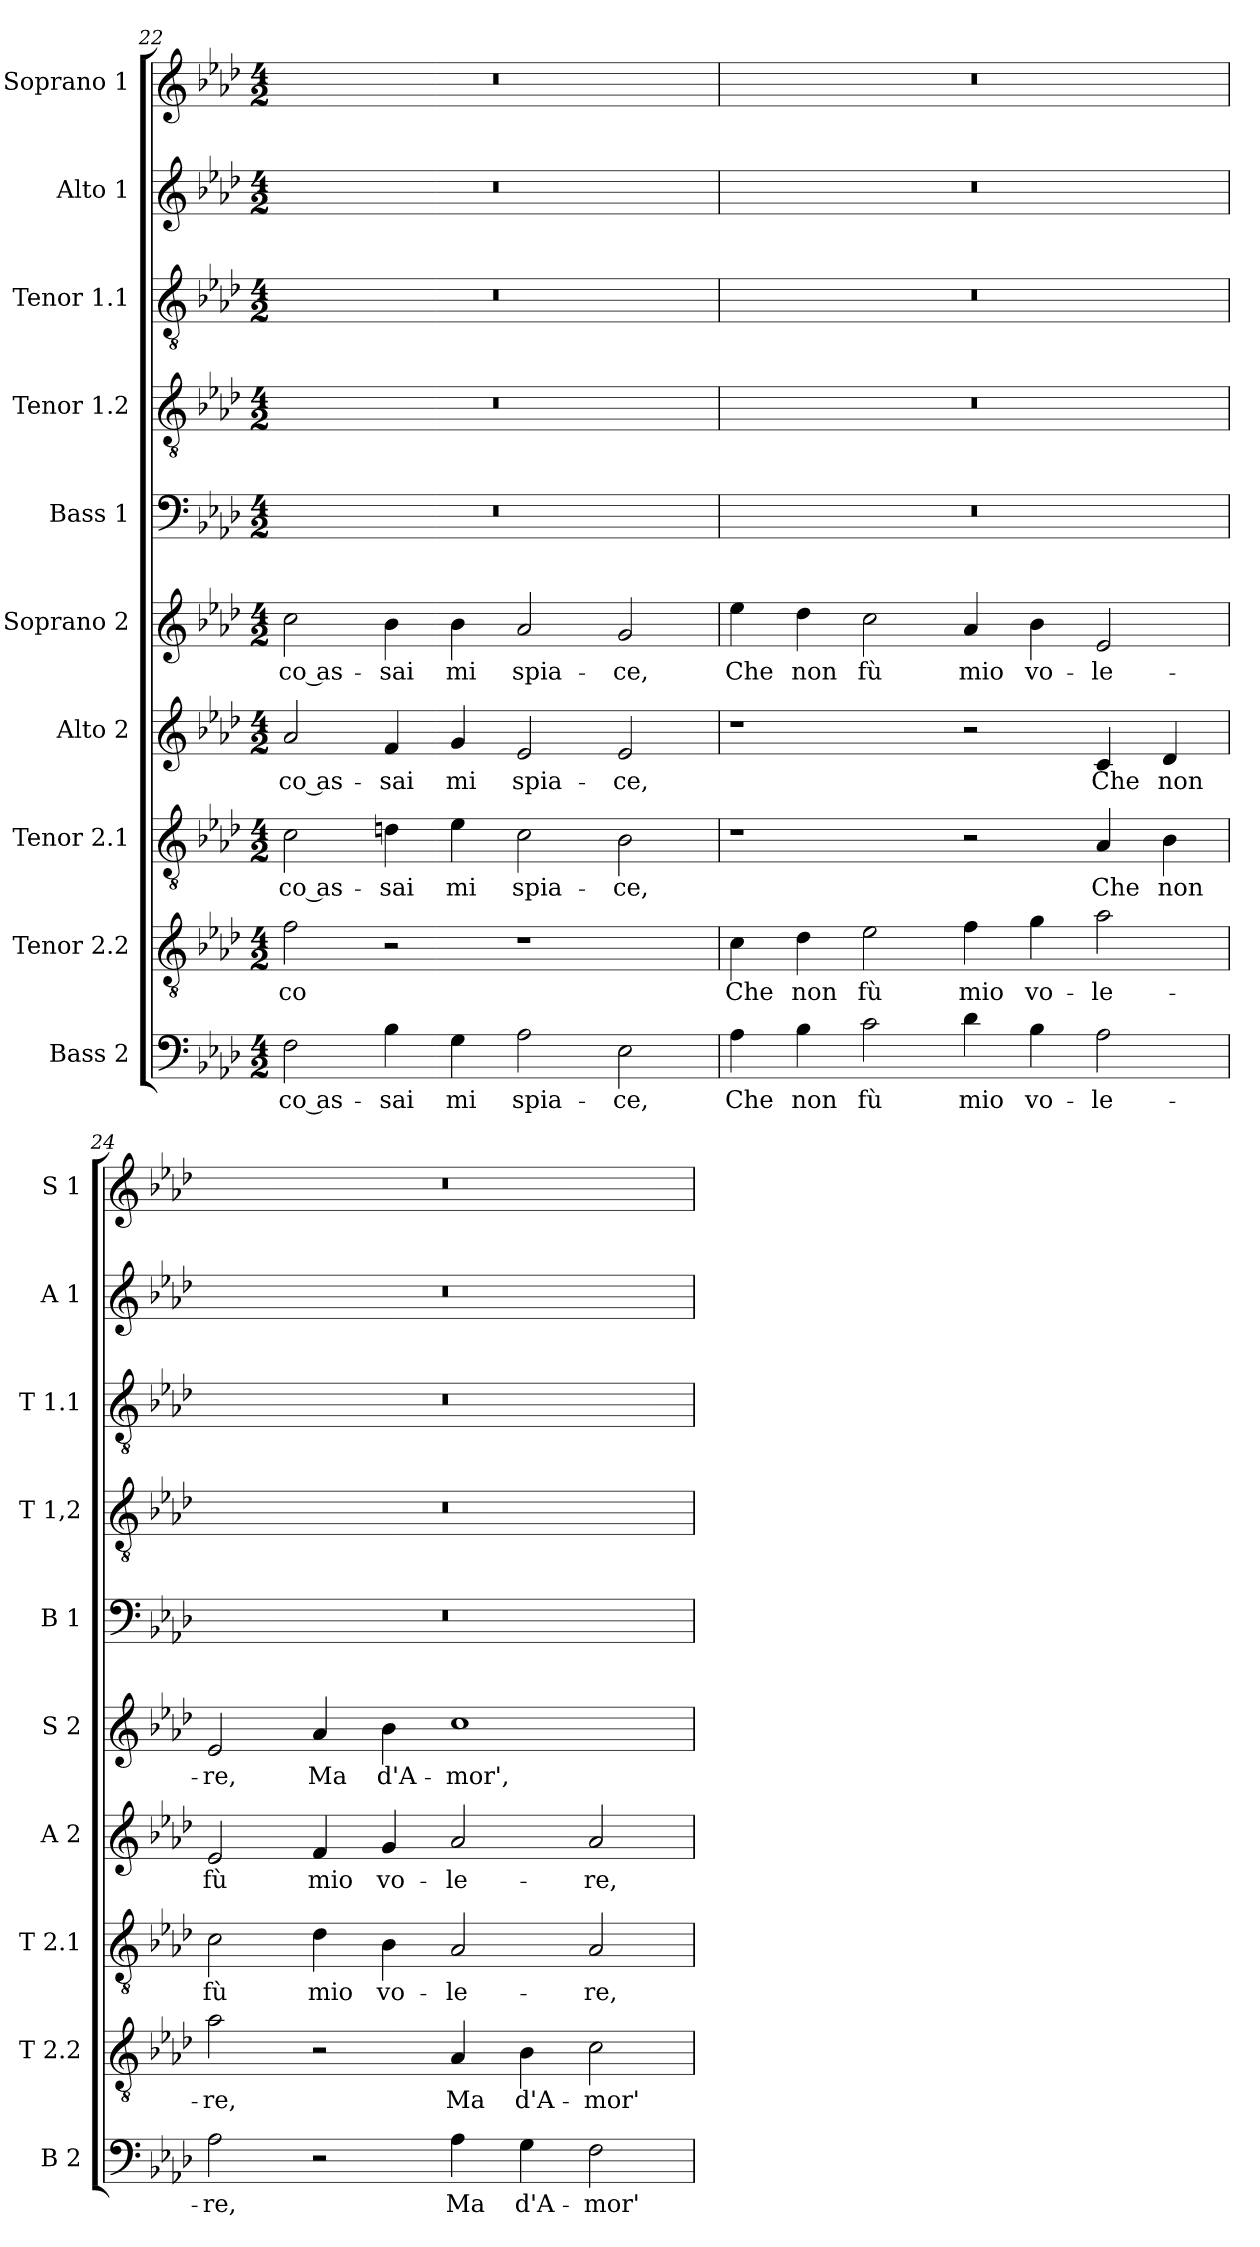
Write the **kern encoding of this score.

**kern	**text	**kern	**text	**kern	**text	**kern	**text	**kern	**text	**kern	**kern	**kern	**kern	**kern
*part10	*part10	*part9	*part9	*part8	*part8	*part7	*part7	*part6	*part6	*part5	*part4	*part3	*part2	*part1
*staff10	*staff10	*staff9	*staff9	*staff8	*staff8	*staff7	*staff7	*staff6	*staff6	*staff5	*staff4	*staff3	*staff2	*staff1
*I"Bass 2	*	*I"Tenor 2.2	*	*I"Tenor 2.1	*	*I"Alto 2	*	*I"Soprano 2	*	*I"Bass 1	*I"Tenor 1.2	*I"Tenor 1.1	*I"Alto 1	*I"Soprano 1
*I'B 2	*	*I'T 2.2	*	*I'T 2.1	*	*I'A 2	*	*I'S 2	*	*I'B 1	*I'T 1,2	*I'T 1.1	*I'A 1	*I'S 1
*clefF4	*	*clefGv2	*	*clefGv2	*	*clefG2	*	*clefG2	*	*clefF4	*clefGv2	*clefGv2	*clefG2	*clefG2
*k[b-e-a-d-]	*	*k[b-e-a-d-]	*	*k[b-e-a-d-]	*	*k[b-e-a-d-]	*	*k[b-e-a-d-]	*	*k[b-e-a-d-]	*k[b-e-a-d-]	*k[b-e-a-d-]	*k[b-e-a-d-]	*k[b-e-a-d-]
*A-:	*	*A-:	*	*A-:	*	*A-:	*	*A-:	*	*A-:	*A-:	*A-:	*A-:	*A-:
*M4/2	*	*M4/2	*	*M4/2	*	*M4/2	*	*M4/2	*	*M4/2	*M4/2	*M4/2	*M4/2	*M4/2
=22	=22	=22	=22	=22	=22	=22	=22	=22	=22	=22	=22	=22	=22	=22
!	!LO:LY:b	!	!LO:LY:b	!	!LO:LY:b	!	!LO:LY:b	!	!LO:LY:b	!	!	!	!	!
2F\	-co as-	2f\	-co	2c\	-co as-	2a-/	-co as-	2cc\	-co as-	0r	0r	0r	0r	0r
!	!LO:LY:b	!	!	!	!LO:LY:b	!	!LO:LY:b	!	!LO:LY:b	!	!	!	!	!
4B-\	-sai	2r	.	4dn\	-sai	4f/	-sai	4b-\	-sai	.	.	.	.	.
!	!LO:LY:b	!	!	!	!LO:LY:b	!	!LO:LY:b	!	!LO:LY:b	!	!	!	!	!
4G\	mi	.	.	4e-\	mi	4g/	mi	4b-\	mi	.	.	.	.	.
!	!LO:LY:b	!	!	!	!LO:LY:b	!	!LO:LY:b	!	!LO:LY:b	!	!	!	!	!
2A-\	spia-	1r	.	2c\	spia-	2e-/	spia-	2a-/	spia-	.	.	.	.	.
!	!LO:LY:b	!	!	!	!LO:LY:b	!	!LO:LY:b	!	!LO:LY:b	!	!	!	!	!
2E-\	-ce,	.	.	2B-\	-ce,	2e-/	-ce,	2g/	-ce,	.	.	.	.	.
=23	=23	=23	=23	=23	=23	=23	=23	=23	=23	=23	=23	=23	=23	=23
!	!LO:LY:b	!	!LO:LY:b	!	!	!	!	!	!LO:LY:b	!	!	!	!	!
4A-\	Che	4c\	Che	1r	.	1r	.	4ee-\	Che	0r	0r	0r	0r	0r
!	!LO:LY:b	!	!LO:LY:b	!	!	!	!	!	!LO:LY:b	!	!	!	!	!
4B-\	non	4d-\	non	.	.	.	.	4dd-\	non	.	.	.	.	.
!	!LO:LY:b	!	!LO:LY:b	!	!	!	!	!	!LO:LY:b	!	!	!	!	!
2c\	fù	2e-\	fù	.	.	.	.	2cc\	fù	.	.	.	.	.
!	!LO:LY:b	!	!LO:LY:b	!	!	!	!	!	!LO:LY:b	!	!	!	!	!
4d-\	mio	4f\	mio	2r	.	2r	.	4a-/	mio	.	.	.	.	.
!	!LO:LY:b	!	!LO:LY:b	!	!	!	!	!	!LO:LY:b	!	!	!	!	!
4B-\	vo-	4g\	vo-	.	.	.	.	4b-\	vo-	.	.	.	.	.
!	!LO:LY:b	!	!LO:LY:b	!	!LO:LY:b	!	!LO:LY:b	!	!LO:LY:b	!	!	!	!	!
2A-\	-le-	2a-\	-le-	4A-/	Che	4c/	Che	2e-/	-le-	.	.	.	.	.
!	!	!	!	!	!LO:LY:b	!	!LO:LY:b	!	!	!	!	!	!	!
.	.	.	.	4B-\	non	4d-/	non	.	.	.	.	.	.	.
=24	=24	=24	=24	=24	=24	=24	=24	=24	=24	=24	=24	=24	=24	=24
!	!LO:LY:b	!	!LO:LY:b	!	!LO:LY:b	!	!LO:LY:b	!	!LO:LY:b	!	!	!	!	!
2A-\	-re,	2a-\	-re,	2c\	fù	2e-/	fù	2e-/	-re,	0r	0r	0r	0r	0r
!	!	!	!	!	!LO:LY:b	!	!LO:LY:b	!	!LO:LY:b	!	!	!	!	!
2r	.	2r	.	4d-\	mio	4f/	mio	4a-/	Ma	.	.	.	.	.
!	!	!	!	!	!LO:LY:b	!	!LO:LY:b	!	!LO:LY:b	!	!	!	!	!
.	.	.	.	4B-\	vo-	4g/	vo-	4b-\	d'A-	.	.	.	.	.
!	!LO:LY:b	!	!LO:LY:b	!	!LO:LY:b	!	!LO:LY:b	!	!LO:LY:b	!	!	!	!	!
4A-\	Ma	4A-/	Ma	2A-/	-le-	2a-/	-le-	1cc	-mor',	.	.	.	.	.
!	!LO:LY:b	!	!LO:LY:b	!	!	!	!	!	!	!	!	!	!	!
4G\	d'A-	4B-\	d'A-	.	.	.	.	.	.	.	.	.	.	.
!	!LO:LY:b	!	!LO:LY:b	!	!LO:LY:b	!	!LO:LY:b	!	!	!	!	!	!	!
2F\	-mor'	2c\	-mor'	2A-/	-re,	2a-/	-re,	.	.	.	.	.	.	.
=	=	=	=	=	=	=	=	=	=	=	=	=	=	=
*-	*-	*-	*-	*-	*-	*-	*-	*-	*-	*-	*-	*-	*-	*-
